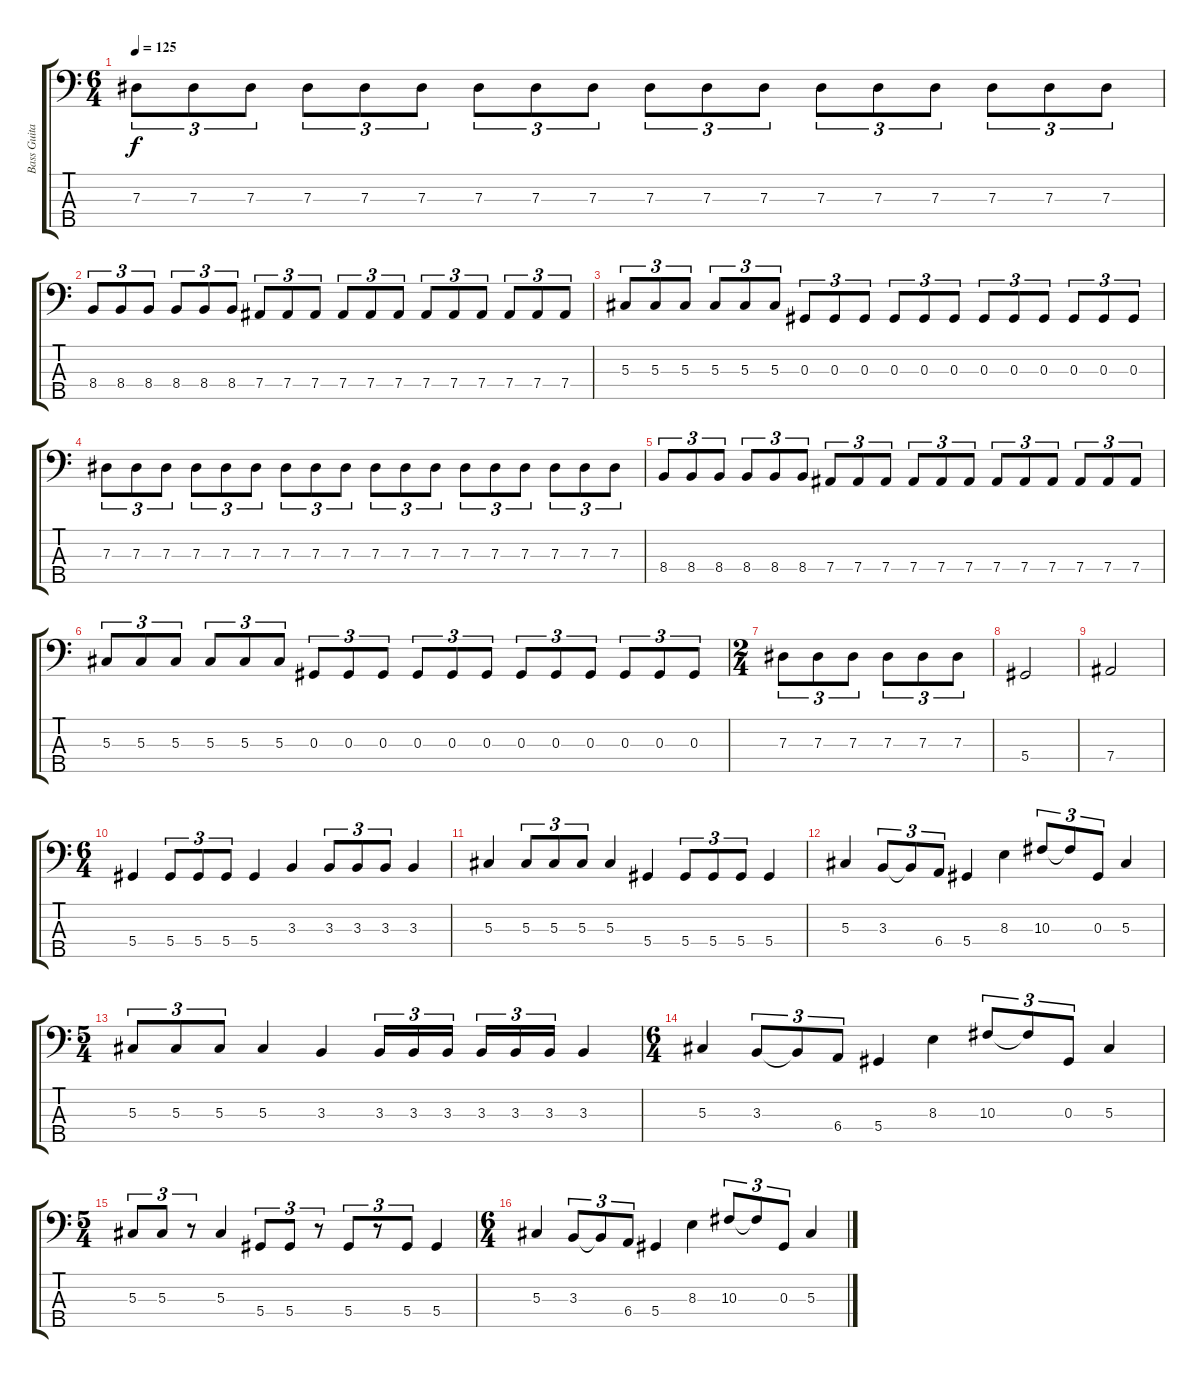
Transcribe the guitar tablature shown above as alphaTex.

\track ("Bass Guitar" "Bass Guita") {instrument electricbassfinger}
\staff {score tabs}
\tuning (Gb2 Db2 Ab1 Eb1 Bb0) {hide}
\ts (6 4)
\tempo 125
\clef f4
\ks c
7.3.8{tu (3 2) dy f} 7.3.8{tu (3 2)} 7.3.8{tu (3 2)} 7.3.8{tu (3 2)} 7.3.8{tu (3 2)} 7.3.8{tu (3 2)} 7.3.8{tu (3 2)} 7.3.8{tu (3 2)} 7.3.8{tu (3 2)} 7.3.8{tu (3 2)} 7.3.8{tu (3 2)} 7.3.8{tu (3 2)} 7.3.8{tu (3 2)} 7.3.8{tu (3 2)} 7.3.8{tu (3 2)} 7.3.8{tu (3 2)} 7.3.8{tu (3 2)} 7.3.8{tu (3 2)} |
8.4.8{tu (3 2)} 8.4.8{tu (3 2)} 8.4.8{tu (3 2)} 8.4.8{tu (3 2)} 8.4.8{tu (3 2)} 8.4.8{tu (3 2)} 7.4.8{tu (3 2)} 7.4.8{tu (3 2)} 7.4.8{tu (3 2)} 7.4.8{tu (3 2)} 7.4.8{tu (3 2)} 7.4.8{tu (3 2)} 7.4.8{tu (3 2)} 7.4.8{tu (3 2)} 7.4.8{tu (3 2)} 7.4.8{tu (3 2)} 7.4.8{tu (3 2)} 7.4.8{tu (3 2)} |
5.3.8{tu (3 2)} 5.3.8{tu (3 2)} 5.3.8{tu (3 2)} 5.3.8{tu (3 2)} 5.3.8{tu (3 2)} 5.3.8{tu (3 2)} 0.3.8{tu (3 2)} 0.3.8{tu (3 2)} 0.3.8{tu (3 2)} 0.3.8{tu (3 2)} 0.3.8{tu (3 2)} 0.3.8{tu (3 2)} 0.3.8{tu (3 2)} 0.3.8{tu (3 2)} 0.3.8{tu (3 2)} 0.3.8{tu (3 2)} 0.3.8{tu (3 2)} 0.3.8{tu (3 2)} |
7.3.8{tu (3 2)} 7.3.8{tu (3 2)} 7.3.8{tu (3 2)} 7.3.8{tu (3 2)} 7.3.8{tu (3 2)} 7.3.8{tu (3 2)} 7.3.8{tu (3 2)} 7.3.8{tu (3 2)} 7.3.8{tu (3 2)} 7.3.8{tu (3 2)} 7.3.8{tu (3 2)} 7.3.8{tu (3 2)} 7.3.8{tu (3 2)} 7.3.8{tu (3 2)} 7.3.8{tu (3 2)} 7.3.8{tu (3 2)} 7.3.8{tu (3 2)} 7.3.8{tu (3 2)} |
8.4.8{tu (3 2)} 8.4.8{tu (3 2)} 8.4.8{tu (3 2)} 8.4.8{tu (3 2)} 8.4.8{tu (3 2)} 8.4.8{tu (3 2)} 7.4.8{tu (3 2)} 7.4.8{tu (3 2)} 7.4.8{tu (3 2)} 7.4.8{tu (3 2)} 7.4.8{tu (3 2)} 7.4.8{tu (3 2)} 7.4.8{tu (3 2)} 7.4.8{tu (3 2)} 7.4.8{tu (3 2)} 7.4.8{tu (3 2)} 7.4.8{tu (3 2)} 7.4.8{tu (3 2)} |
5.3.8{tu (3 2)} 5.3.8{tu (3 2)} 5.3.8{tu (3 2)} 5.3.8{tu (3 2)} 5.3.8{tu (3 2)} 5.3.8{tu (3 2)} 0.3.8{tu (3 2)} 0.3.8{tu (3 2)} 0.3.8{tu (3 2)} 0.3.8{tu (3 2)} 0.3.8{tu (3 2)} 0.3.8{tu (3 2)} 0.3.8{tu (3 2)} 0.3.8{tu (3 2)} 0.3.8{tu (3 2)} 0.3.8{tu (3 2)} 0.3.8{tu (3 2)} 0.3.8{tu (3 2)} |
\ts (2 4)
7.3.8{tu (3 2)} 7.3.8{tu (3 2)} 7.3.8{tu (3 2)} 7.3.8{tu (3 2)} 7.3.8{tu (3 2)} 7.3.8{tu (3 2)} |
5.4.2 |
7.4.2 |
\ts (6 4)
5.4.4 5.4.8{tu (3 2)} 5.4.8{tu (3 2)} 5.4.8{tu (3 2)} 5.4.4 3.3.4 3.3.8{tu (3 2)} 3.3.8{tu (3 2)} 3.3.8{tu (3 2)} 3.3.4 |
5.3.4 5.3.8{tu (3 2)} 5.3.8{tu (3 2)} 5.3.8{tu (3 2)} 5.3.4 5.4.4 5.4.8{tu (3 2)} 5.4.8{tu (3 2)} 5.4.8{tu (3 2)} 5.4.4 |
5.3.4 3.3.8{tu (3 2)} 3.3{t}.8{tu (3 2)} 6.4.8{tu (3 2)} 5.4.4 8.3.4 10.3.8{tu (3 2)} 10.3{t}.8{tu (3 2)} 0.3.8{tu (3 2)} 5.3.4 |
\ts (5 4)
5.3.8{tu (3 2)} 5.3.8{tu (3 2)} 5.3.8{tu (3 2)} 5.3.4 3.3.4 3.3.16{tu (3 2)} 3.3.16{tu (3 2)} 3.3.16{tu (3 2)} 3.3.16{tu (3 2)} 3.3.16{tu (3 2)} 3.3.16{tu (3 2)} 3.3.4 |
\ts (6 4)
5.3.4 3.3.8{tu (3 2)} 3.3{t}.8{tu (3 2)} 6.4.8{tu (3 2)} 5.4.4 8.3.4 10.3.8{tu (3 2)} 10.3{t}.8{tu (3 2)} 0.3.8{tu (3 2)} 5.3.4 |
\ts (5 4)
5.3.8{tu (3 2)} 5.3.8{tu (3 2)} r.8{tu (3 2)} 5.3.4 5.4.8{tu (3 2)} 5.4.8{tu (3 2)} r.8{tu (3 2)} 5.4.8{tu (3 2)} r.8{tu (3 2)} 5.4.8{tu (3 2)} 5.4.4 |
\ts (6 4)
5.3.4 3.3.8{tu (3 2)} 3.3{t}.8{tu (3 2)} 6.4.8{tu (3 2)} 5.4.4 8.3.4 10.3.8{tu (3 2)} 10.3{t}.8{tu (3 2)} 0.3.8{tu (3 2)} 5.3.4
